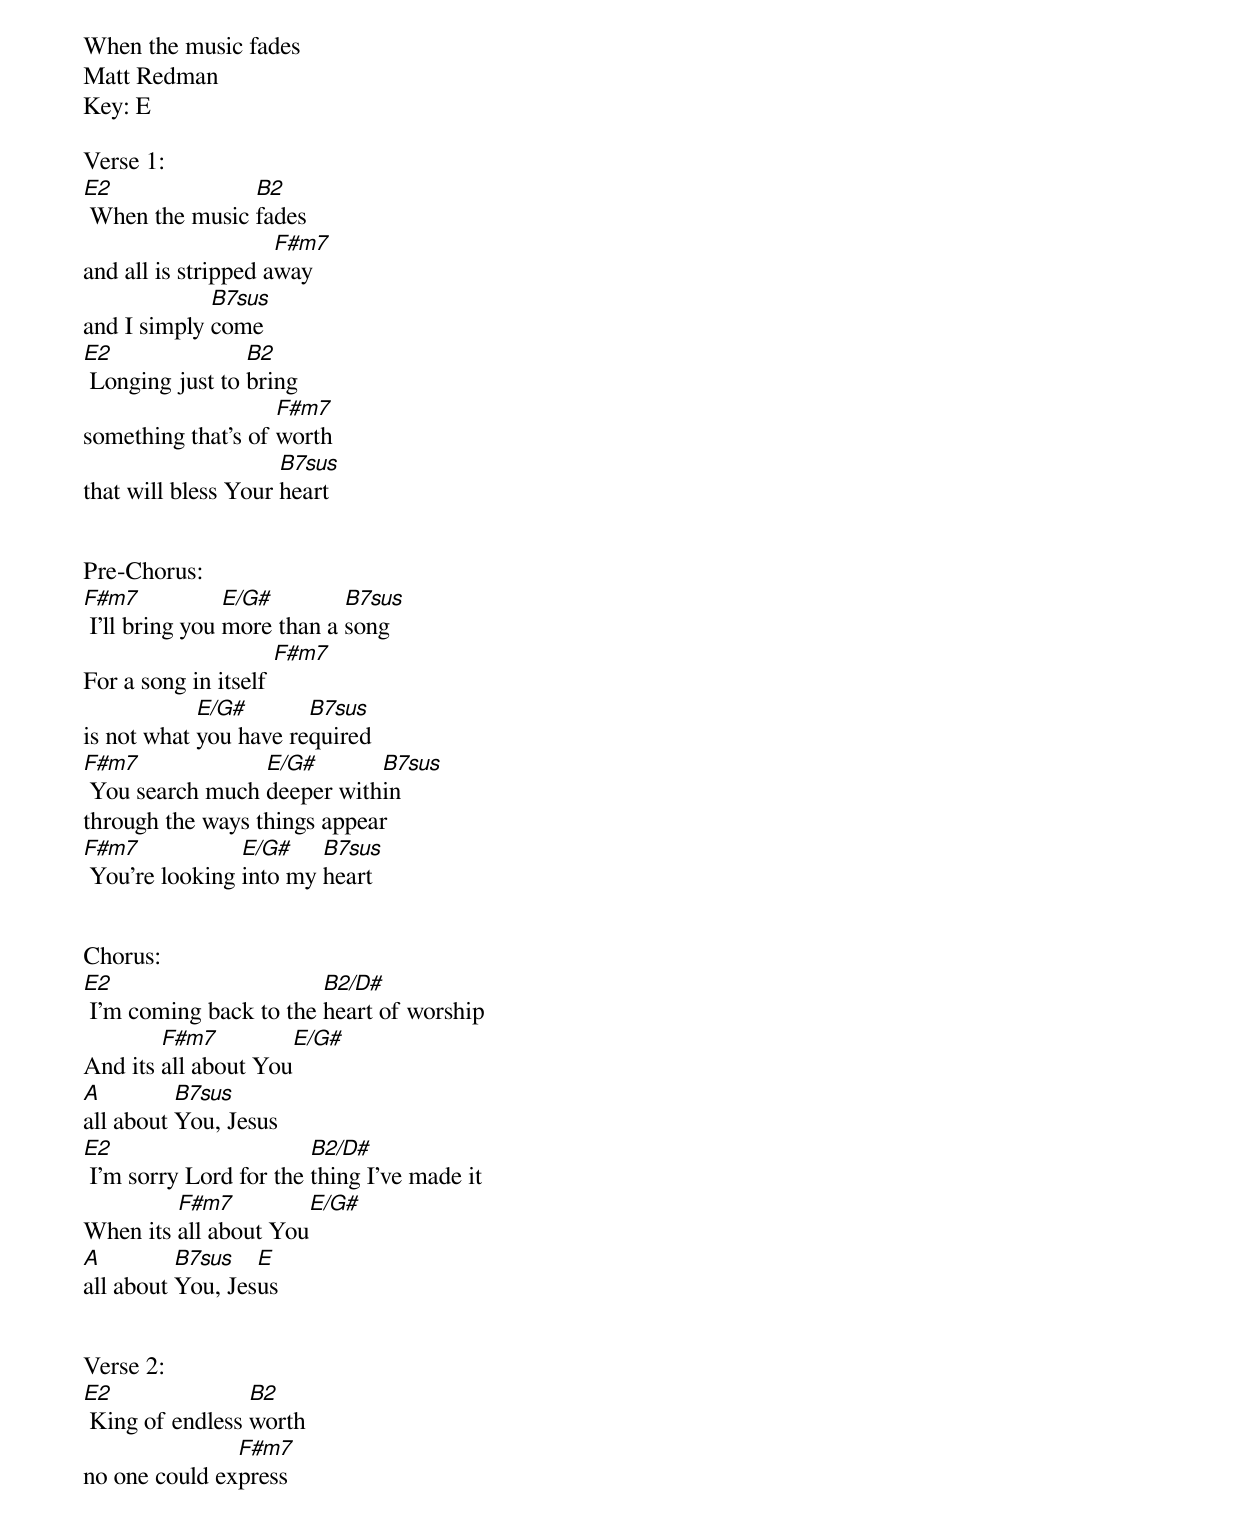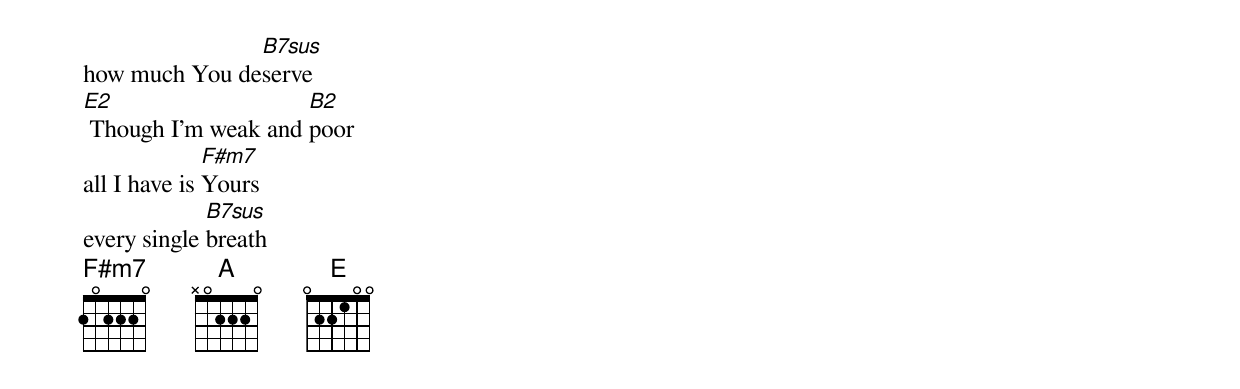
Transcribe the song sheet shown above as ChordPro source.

When the music fades
Matt Redman
Key: E

Verse 1:
[E2] When the music [B2]fades
and all is stripped a[F#m7]way
and I simply [B7sus]come
[E2] Longing just to [B2]bring
something that's of [F#m7]worth
that will bless Your [B7sus]heart


Pre-Chorus:
[F#m7] I'll bring you [E/G#]more than a [B7sus]song
For a song in itself [F#m7]
is not what [E/G#]you have re[B7sus]quired
[F#m7] You search much [E/G#]deeper with[B7sus]in
through the ways things appear
[F#m7] You're looking [E/G#]into my [B7sus]heart


Chorus:
[E2] I'm coming back to the [B2/D#]heart of worship
And its [F#m7]all about You[E/G#]
[A]all about [B7sus]You, Jesus
[E2] I'm sorry Lord for the [B2/D#]thing I've made it
When its [F#m7]all about You[E/G#]
[A]all about [B7sus]You, Jes[E]us


Verse 2:
[E2] King of endless [B2]worth
no one could ex[F#m7]press
how much You de[B7sus]serve
[E2] Though I'm weak and [B2]poor
all I have is [F#m7]Yours
every single [B7sus]breath
